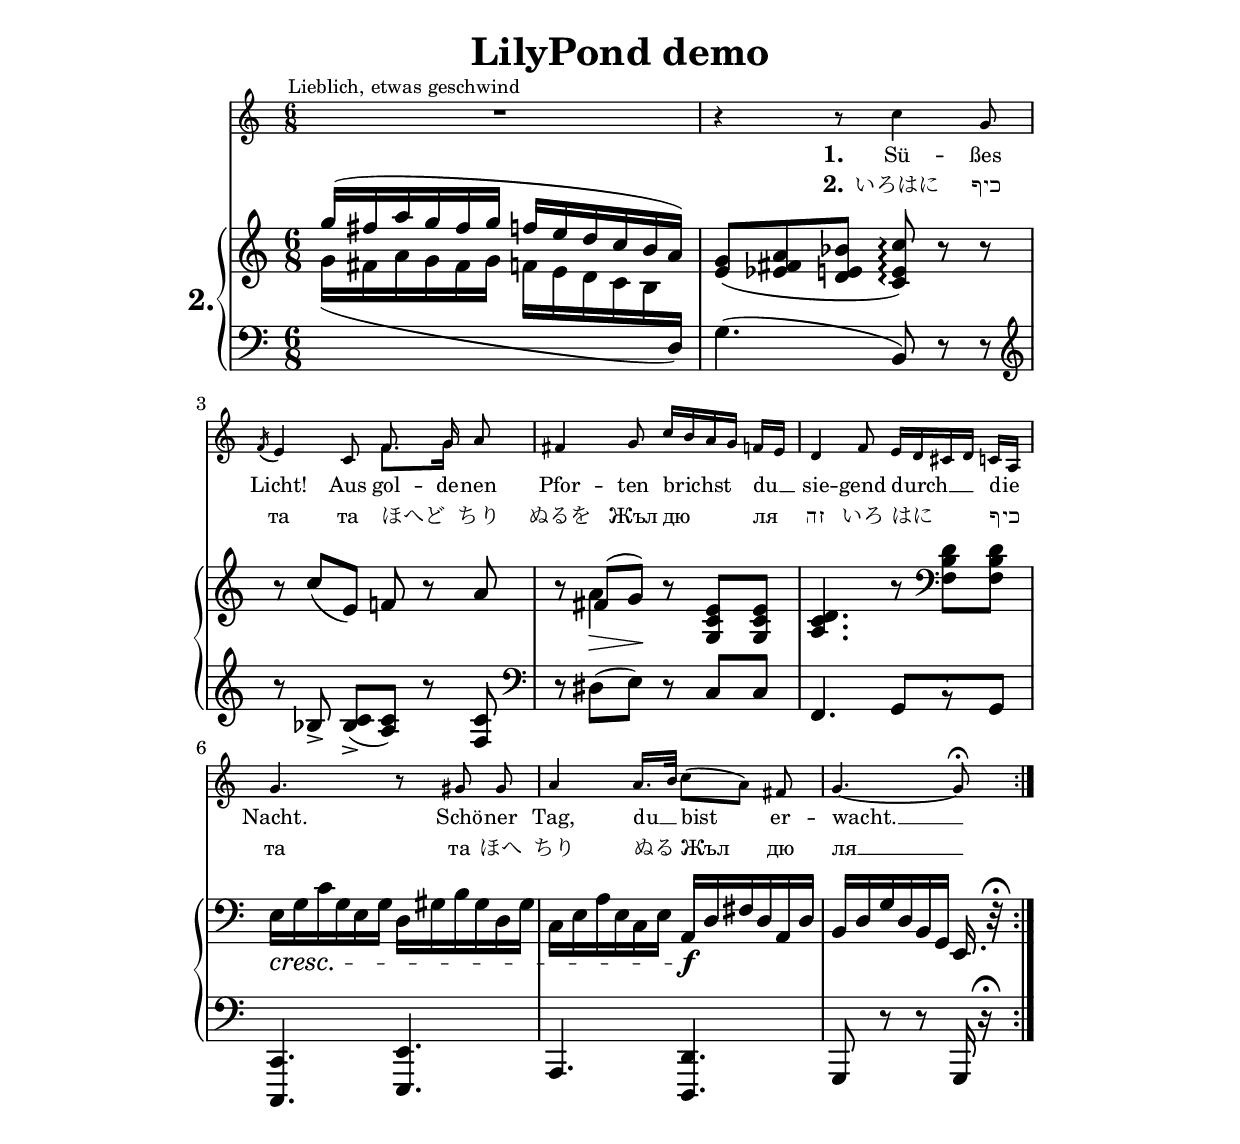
\header {
  title = "LilyPond demo"
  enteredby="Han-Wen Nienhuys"
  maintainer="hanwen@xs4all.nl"

  texidoc = "
heavily mutilated Edition Peters Morgenlied by Schubert"

}

\version "2.9.16"

ignoreMelisma =	\set ignoreMelismata = ##t
ignoreMelismaOff = \unset ignoreMelismata 

#(set-global-staff-size 21)

\paper  {
				%#(set-global-staff-size (* 5.8 mm))
  indent = #(* mm 4)
  line-width = #(* mm 140)
  interscoreline = 2.\mm
  between-system-space = 15\mm
  ragged-bottom = ##t 
}

modernAccidentals = {
  \set Staff.extraNatural =  ##f
  \set Staff.autoAccidentals =  #'(Staff (same-octave . 1) (any-octave . 0))
  \set Staff.autoCautionaries =  #'()  
}


melody =    \relative c'' \repeat volta 2 \context Voice = "singer" {
  \time 6/8
  \autoBeamOff
  s1*0^\markup {  \bigger { \hspace #-3.0 Lieblich, etwas geschwind } }
  R2.
  r4 r8 c4 g8 |
  \acciaccatura { f16 }  e4 c8
  <<
    \new Voice { \stemUp f8. g16 }
    { \stemDown f8.[ g16] } >> \stemNeutral a8 |
  fis4  g8 c16[ b a g] f[ e] |
  d4 f8
  \transpose a' e' \relative c'' { a16[ g fis! g] f![ d]  } |
  g4. r8 gis gis |
  a4 a16.[ b32] c8[( a]) fis8 |
  g4.~ g8-\fermata
}


firstVerse = \lyricmode {
  \set stanza = "1."
  
  Sü -- ßes Licht! Aus
  \ignoreMelisma
  gol --
  \ignoreMelismaOff

  de -- nen  Pfor -- ten brichst du __ | 
  sie -- gend durch __ die Nacht. Schö -- ner Tag, du __ bist er -- wacht. __ 
}

secondVerse = \lyricmode {
  \set stanza = "2."
  いろはに כיף та та ほへど ちり  ぬるを
  
  Жъл  дю ля זה
  
  いろ はに כיף та та ほへ ちり ぬる
  
  Жъл дю ля __

}

pianoRH =  \relative c''' \repeat volta 2\new Voice {
  #(set-accidental-style 'modern)
  \voiceOne
  g16( fis a g fis g f e d c b
  \oneVoice
  a ) | 
  <g e>8( <es fis a> <d e bes'> <c e c'>\arpeggio) r8 r | 
  r8 c'( e,) f r a |
  \once \override DynamicLineSpanner   #'padding =#3
  r8
  << { fis( g) } \\
     << { a4 } { s8\> s8\! } >>
   >>

  r8 <e c g>8[  <e c g>] |
  <d c a>4. r8 \clef bass  <d b f> <d b f> |
		\setTextCresc
		e,16_" "\<
		g c g e g d gis b gis d gis |
		c, e a e c e a,-\f\! d fis d a d |
		b d g  d b g e16. r32\fermata
	      }

pianoLH =  \relative c'' \repeat volta 2\new Voice {
    #(set-accidental-style 'modern)
    \voiceTwo
    g16( fis a g fis g

    f e d c b

    \change Staff = down
	\oneVoice
    d,) | 
     g4.( b,8) r r
    \clef treble \grace s16 r8 <bes'>8-> <bes c>8->([ <a c>)] r <f c'> |
    \clef bass
    r8 dis( e) r c c |
    f,4.  g8[ r8 g] |
    <c, c,>4. <e e,>4. |
    a,4. <d d,>4. |
    g,8 r r g16 r16\fermata 
    }

  \book {
    \score {
      << \time 6/8
	 \new Staff \with {
	   fontSize = #-3
	   \override StaffSymbol #'staff-space = #(magstep -3)
	 } <<
	   \context Staff #(set-accidental-style 'modern)
	   \melody >>
	 \lyricsto "singer" \new Lyrics \firstVerse
	 \lyricsto "singer" \new Lyrics \secondVerse
	 \new PianoStaff << 
	   \set PianoStaff.instrumentName = \markup {
	     \bold
	     \bigger\bigger\bigger\bigger
	     \huge
	     "2."
	   }
	   \context Staff = up <<
	     \pianoRH
	     \pianoLH
	   >>
	   \context Staff = down { \clef bass \skip 1*2 }
	 >> 
       >>

      \layout {
	\context {
	  \Lyrics
	  \override VerticalAxisGroup #'minimum-Y-extent = #'(-0.85 . 2.2)
	  \override LyricText #'font-size = #-1
	}
	\context {
	  \Score
	  \override Beam #'thickness = #0.55
	  \override Beam #'auto-knee-gap = #4.0
	  \override SpacingSpanner #'spacing-increment = #1.0
	  \override Stem #'stemlet-length = #0.5
	  \override Slur #'height-limit = #1.5
	}
	\context {
	  \PianoStaff
	  \override VerticalAlignment #'forced-distance = #10
	}
      }
      
  \midi {
    \context {
      \Score
      tempoWholesPerMinute = #(ly:make-moment 70 4)
      }
    }


    }
  }

